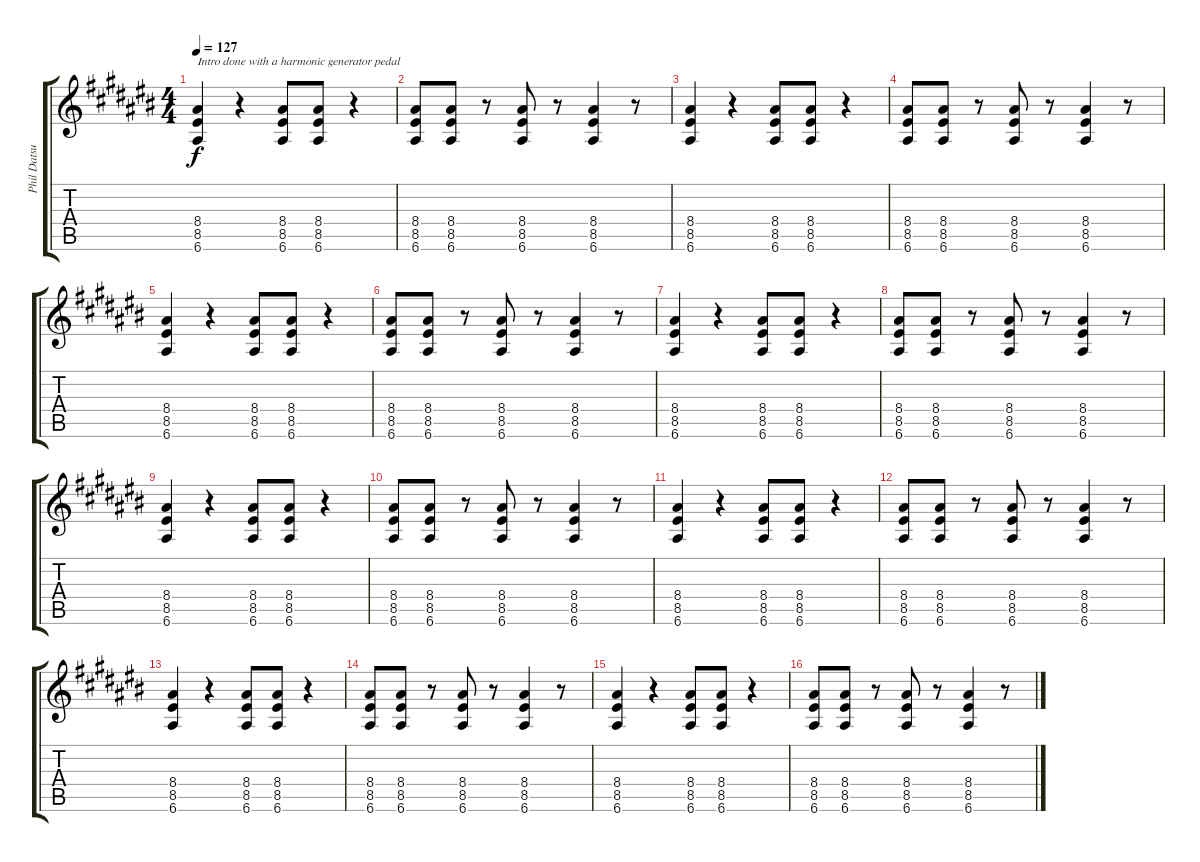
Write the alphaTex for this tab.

\track ("Phil Datsun (Rhythm Guitar)" "Phil Datsu") {instrument overdrivenguitar}
\staff {score tabs}
\tuning (E4 B3 G3 D3 A2 E2) {hide}
\ts (4 4)
\tempo 127
\clef g2
\ks a#minor
(8.4 8.5 6.6).4{txt "Intro done with a harmonic generator pedal" dy f instrument overdrivenguitar} r.4 (8.4 8.5 6.6).8 (8.4 8.5 6.6).8 r.4 |
(8.4 8.5 6.6).8 (8.4 8.5 6.6).8 r.8 (8.4 8.5 6.6).8 r.8 (8.4 8.5 6.6).4 r.8 |
(8.4 8.5 6.6).4 r.4 (8.4 8.5 6.6).8 (8.4 8.5 6.6).8 r.4 |
(8.4 8.5 6.6).8 (8.4 8.5 6.6).8 r.8 (8.4 8.5 6.6).8 r.8 (8.4 8.5 6.6).4 r.8 |
(8.4 8.5 6.6).4 r.4 (8.4 8.5 6.6).8 (8.4 8.5 6.6).8 r.4 |
(8.4 8.5 6.6).8 (8.4 8.5 6.6).8 r.8 (8.4 8.5 6.6).8 r.8 (8.4 8.5 6.6).4 r.8 |
(8.4 8.5 6.6).4 r.4 (8.4 8.5 6.6).8 (8.4 8.5 6.6).8 r.4 |
(8.4 8.5 6.6).8 (8.4 8.5 6.6).8 r.8 (8.4 8.5 6.6).8 r.8 (8.4 8.5 6.6).4 r.8 |
(8.4 8.5 6.6).4 r.4 (8.4 8.5 6.6).8 (8.4 8.5 6.6).8 r.4 |
(8.4 8.5 6.6).8 (8.4 8.5 6.6).8 r.8 (8.4 8.5 6.6).8 r.8 (8.4 8.5 6.6).4 r.8 |
(8.4 8.5 6.6).4 r.4 (8.4 8.5 6.6).8 (8.4 8.5 6.6).8 r.4 |
(8.4 8.5 6.6).8 (8.4 8.5 6.6).8 r.8 (8.4 8.5 6.6).8 r.8 (8.4 8.5 6.6).4 r.8 |
(8.4 8.5 6.6).4 r.4 (8.4 8.5 6.6).8 (8.4 8.5 6.6).8 r.4 |
(8.4 8.5 6.6).8 (8.4 8.5 6.6).8 r.8 (8.4 8.5 6.6).8 r.8 (8.4 8.5 6.6).4 r.8 |
(8.4 8.5 6.6).4 r.4 (8.4 8.5 6.6).8 (8.4 8.5 6.6).8 r.4 |
(8.4 8.5 6.6).8 (8.4 8.5 6.6).8 r.8 (8.4 8.5 6.6).8 r.8 (8.4 8.5 6.6).4 r.8
